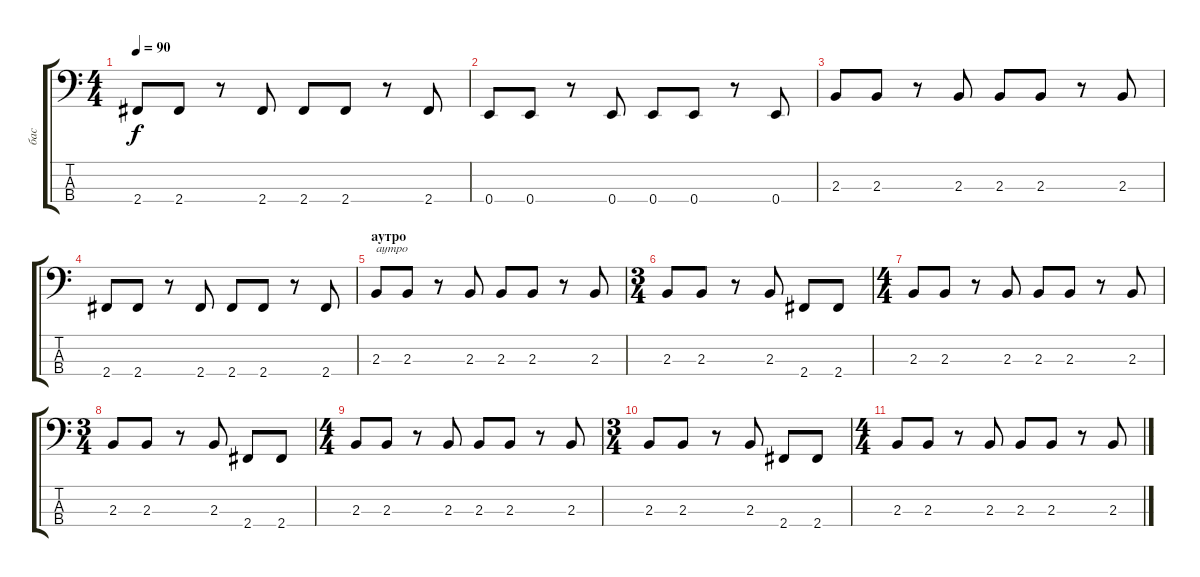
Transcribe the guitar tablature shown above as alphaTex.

\track ("бас" "бас") {instrument electricbasspick}
\staff {score tabs}
\tuning (G2 D2 A1 E1) {hide}
\ts (4 4)
\tempo 90
\clef f4
\ks c
2.4.8{dy f} 2.4.8 r.8 2.4.8 2.4.8 2.4.8 r.8 2.4.8 |
0.4.8 0.4.8 r.8 0.4.8 0.4.8 0.4.8 r.8 0.4.8 |
2.3.8 2.3.8 r.8 2.3.8 2.3.8 2.3.8 r.8 2.3.8 |
2.4.8 2.4.8 r.8 2.4.8 2.4.8 2.4.8 r.8 2.4.8 |
\section ("" "аутро")
2.3.8{txt "аутро"} 2.3.8 r.8 2.3.8 2.3.8 2.3.8 r.8 2.3.8 |
\ts (3 4)
2.3.8 2.3.8 r.8 2.3.8 2.4.8 2.4.8 |
\ts (4 4)
2.3.8 2.3.8 r.8 2.3.8 2.3.8 2.3.8 r.8 2.3.8 |
\ts (3 4)
2.3.8 2.3.8 r.8 2.3.8 2.4.8 2.4.8 |
\ts (4 4)
2.3.8 2.3.8 r.8 2.3.8 2.3.8 2.3.8 r.8 2.3.8 |
\ts (3 4)
2.3.8 2.3.8 r.8 2.3.8 2.4.8 2.4.8 |
\ts (4 4)
2.3.8 2.3.8 r.8 2.3.8 2.3.8 2.3.8 r.8 2.3.8
